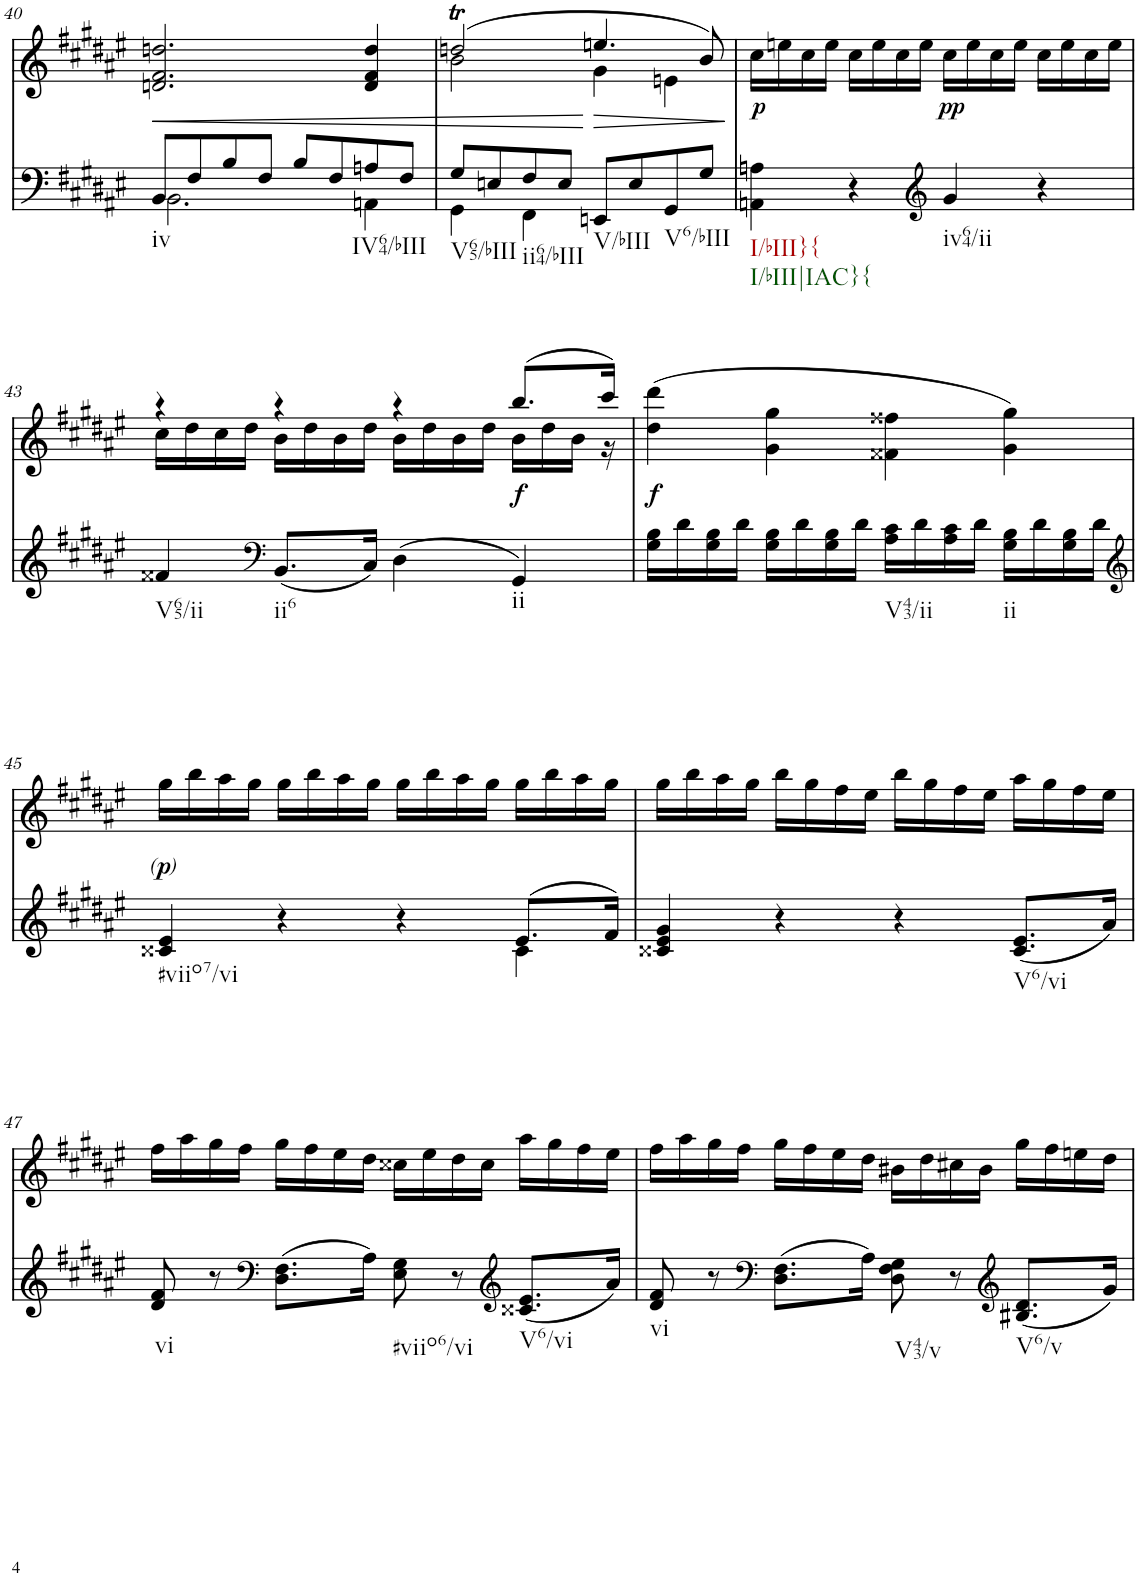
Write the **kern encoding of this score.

**kern	**kern	**text	**dynam
*part2	*part1	*part1	*part1
*staff2	*staff1	*staff1	*staff1
*I"piano	*I"piano	*	*
*I'Pno	*I'Pno	*	*
!!LO:PB:g=z
*clefF4	*clefG2	*	*
*k[f#c#g#d#a#e#]	*k[f#c#g#d#a#e#]	*	*
*F#:	*F#:	*	*
*M4/4	*M4/4	*	*
*met(c)	*met(c)	*	*
=40	=40	=40	=40
*^	*	*	*
!LO:TX:b:t=iv	!	!	!	!
!	!	!	!	!LO:HP:b
8BB/L	2.BB\	2.dn/ 2.f#/ 2.ddn/	.	<
8F#/	.	.	.	.
8B/	.	.	.	.
8F#/J	.	.	.	.
8B/L	.	.	.	.
8F#/	.	.	.	.
!LO:TX:b:t=IV64/bIII	!	!	!	!
8An/	4AAn\	4d/ 4f#/ 4dd/	.	.
8F#/J	.	.	.	.
=41	=41	=41	=41	=41
*	*	*^	*	*
!LO:TX:b:t=V65/bIII	!	!	!	!	!
8G#/L	4GG#\	(2ddnT/	2b\	.	.
8En/	.	.	.	.	.
!LO:TX:b:t=ii64/bIII	!	!	!	!	!
8F#/	4FF#\	.	.	.	.
8E/J	.	.	.	.	.
!LO:TX:b:t=V/bIII	!	!	!	!	!
!	!	!	!	!	!LO:HP:n=1:b
8EEn/L	2ryy	4.een/	4g#\	.	[ >
8E/	.	.	.	.	.
!LO:TX:b:t=V6/bIII	!	!	!	!	!
8GG#/	.	.	4en\	.	.
8G#/J	.	8b/)	.	.	.
*v	*v	*	*	*	*
*	*v	*v	*	*
.	.	.	]
=42	=42	=42	=42
!LO:TX:b:t=I/bIII}{	!	!	!
!LO:TX:b:t=I/bIII|IAC}{	!	!	!
!	!	!LO:LY:b	!
4AAn\ 4An\	16cc#\LL	.	.
.	16een\	.	.
.	16cc#\	.	.
.	16ee\JJ	.	.
4r	16cc#\LL	.	.
.	16ee\	.	.
.	16cc#\	.	.
.	16ee\JJ	.	.
*clefG2	*	*	*
!LO:TX:b:t=iv64/ii	!	!	!
!	!	!LO:LY:b	!
4g#/	16cc#\LL	.	.
.	16ee\	.	.
.	16cc#\	.	.
.	16ee\JJ	.	.
4r	16cc#\LL	.	.
.	16ee\	.	.
.	16cc#\	.	.
.	16ee\JJ	.	.
!!LO:LB:g=z
=43	=43	=43	=43
*	*^	*	*
!LO:TX:b:t=V65/ii	!	!	!	!
4f##X/	4r	16cc#\LL	.	.
.	.	16dd#\	.	.
.	.	16cc#\	.	.
.	.	16dd#\JJ	.	.
*clefF4	*	*	*	*
!LO:TX:b:t=ii6	!	!	!	!
(8.BB/L	4r	16b\LL	.	.
.	.	16dd#\	.	.
.	.	16b\	.	.
16C#/Jk)	.	16dd#\JJ	.	.
(4D#\	4r	16b\LL	.	.
.	.	16dd#\	.	.
.	.	16b\	.	.
.	.	16dd#\JJ	.	.
!LO:TX:b:t=ii	!	!	!	!
!	!	!	!LO:LY:b	!
4GG#/)	(8.bb/L	16b\LL	.	.
.	.	16dd#\	.	.
.	.	16b\JJ	.	.
.	16ccc#/Jk)	16r	.	.
=44	=44	=44	=44	=44
!	!	!	!LO:LY:b	!
*	*v	*v	*	*
16G#\ 16B\LL	(4dd#\ 4ddd#\	.	.
16d#\	.	.	.
16G#\ 16B\	.	.	.
16d#\JJ	.	.	.
16G#\ 16B\LL	4g#\ 4gg#\	.	.
16d#\	.	.	.
16G#\ 16B\	.	.	.
16d#\JJ	.	.	.
!LO:TX:b:t=V43/ii	!	!	!
16A#\ 16c#\LL	4f##X\ 4ff##X\	.	.
16d#\	.	.	.
16A#\ 16c#\	.	.	.
16d#\JJ	.	.	.
!LO:TX:b:t=ii	!	!	!
16G#\ 16B\LL	4g#\ 4gg#\)	.	.
16d#\	.	.	.
16G#\ 16B\	.	.	.
16d#\JJ	.	.	.
!!LO:LB:g=z
=45	=45	=45	=45
*clefG2	*	*	*
*^	*	*	*
!LO:TX:b:t=#viio7/vi	!	!	!	!
!	!	!	!	!LO:DY:b
!	!	!	!	!LO:DY:n=1:b
!	!	!	!	!LO:DY:n=2:b
4c##X/ 4e#/	2.ryy	16gg#\LL	.	other-dynamics p other-dynamics
.	.	16bb\	.	.
.	.	16aa#\	.	.
.	.	16gg#\JJ	.	.
4r	.	16gg#\LL	.	.
.	.	16bb\	.	.
.	.	16aa#\	.	.
.	.	16gg#\JJ	.	.
4r	.	16gg#\LL	.	.
.	.	16bb\	.	.
.	.	16aa#\	.	.
.	.	16gg#\JJ	.	.
(8.e#/L	4c##\	16gg#\LL	.	.
.	.	16bb\	.	.
.	.	16aa#\	.	.
16f#/Jk)	.	16gg#\JJ	.	.
*v	*v	*	*	*
=46	=46	=46	=46
4c##X/ 4e#/ 4g#/	16gg#\LL	.	.
.	16bb\	.	.
.	16aa#\	.	.
.	16gg#\JJ	.	.
4r	16bb\LL	.	.
.	16gg#\	.	.
.	16ff#\	.	.
.	16ee#\JJ	.	.
4r	16bb\LL	.	.
.	16gg#\	.	.
.	16ff#\	.	.
.	16ee#\JJ	.	.
!LO:TX:b:t=V6/vi	!	!	!
(8.c##/ 8.e#/L	16aa#\LL	.	.
.	16gg#\	.	.
.	16ff#\	.	.
16a#/Jk)	16ee#\JJ	.	.
!!LO:LB:g=z
=47	=47	=47	=47
!LO:TX:b:t=vi	!	!	!
8d#/ 8f#/	16ff#\LL	.	.
.	16aa#\	.	.
8r	16gg#\	.	.
.	16ff#\JJ	.	.
*clefF4	*	*	*
(8.D#\ 8.F#\L	16gg#\LL	.	.
.	16ff#\	.	.
.	16ee#\	.	.
16A#\Jk)	16dd#\JJ	.	.
!LO:TX:b:t=#viio6/vi	!	!	!
8E#\ 8G#\	16cc##X\LL	.	.
.	16ee#\	.	.
8r	16dd#\	.	.
.	16cc##\JJ	.	.
*clefG2	*	*	*
!LO:TX:b:t=V6/vi	!	!	!
(8.c##X/ 8.e#/L	16aa#\LL	.	.
.	16gg#\	.	.
.	16ff#\	.	.
16a#/Jk)	16ee#\JJ	.	.
=48	=48	=48	=48
!LO:TX:b:t=vi	!	!	!
8d#/ 8f#/	16ff#\LL	.	.
.	16aa#\	.	.
8r	16gg#\	.	.
.	16ff#\JJ	.	.
*clefF4	*	*	*
(8.D#\ 8.F#\L	16gg#\LL	.	.
.	16ff#\	.	.
.	16ee#\	.	.
16A#\Jk)	16dd#\JJ	.	.
!LO:TX:b:t=V43/v	!	!	!
8D#\ 8F#\ 8G#\	16b#X\LL	.	.
.	16dd#\	.	.
8r	16cc#X\	.	.
.	16b#\JJ	.	.
*clefG2	*	*	*
!LO:TX:b:t=V6/v	!	!	!
(8.B#X/ 8.d#/L	16gg#\LL	.	.
.	16ff#\	.	.
.	16een\	.	.
16g#/Jk)	16dd#\JJ	.	.
=	=	=	=
*-	*-	*-	*-
